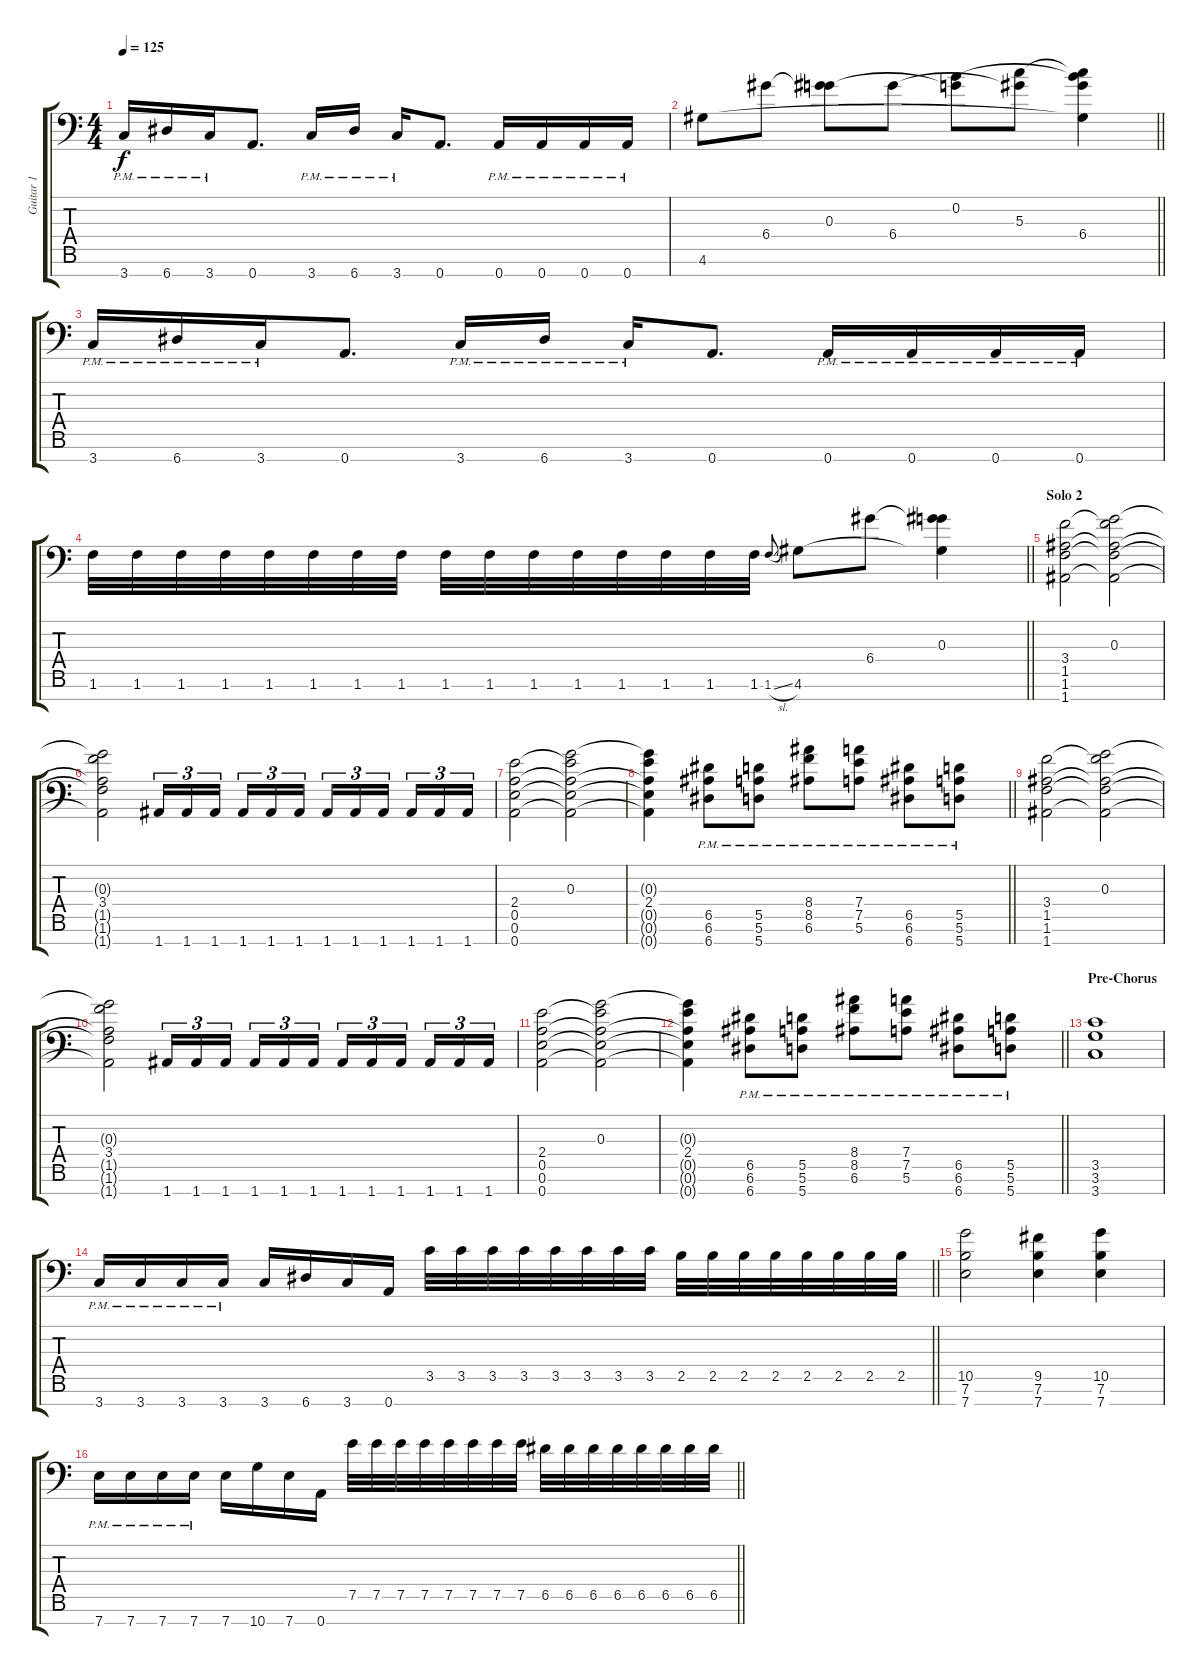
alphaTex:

\track ("Guitar 1" "Guitar 1") {instrument overdrivenguitar}
\staff {score tabs}
\tuning (E4 B3 G3 D3 A2 E2 A1) {hide}
\ts (4 4)
\tempo 125
\clef f4
\ks c
3.7{pm}.16{dy f} 6.7{pm}.16 3.7{pm}.16 0.7.8{d} 3.7{pm}.16 6.7{pm}.16 3.7{pm}.16 0.7.8{d} 0.7{pm}.16 0.7{pm}.16 0.7{pm}.16 0.7{pm}.16 |
\barLineRight lightlight
4.6.8 6.4.8 (0.3 6.4{t}).8 6.4.8 (0.2 0.3{t}).8 (5.3 6.4{t}).8 (0.2{t} 5.3{t} 6.4 4.6{t}).4 |
3.7{pm}.16 6.7{pm}.16 3.7{pm}.16 0.7.8{d} 3.7{pm}.16 6.7{pm}.16 3.7{pm}.16 0.7.8{d} 0.7{pm}.16 0.7{pm}.16 0.7{pm}.16 0.7{pm}.16 |
\barLineRight lightlight
1.6.32 1.6.32 1.6.32 1.6.32 1.6.32 1.6.32 1.6.32 1.6.32 1.6.32 1.6.32 1.6.32 1.6.32 1.6.32 1.6.32 1.6.32 1.6.32 1.6{sl}.8{gr onbeat} 4.6.8 6.4.8 (0.3 6.4{t} 4.6{t}).4 |
\section ("" "Solo 2")
(3.4 1.5 1.6 1.7).2{volume 12} (0.3 3.4{t} 1.5{t} 1.6{t} 1.7{t}).2 |
(0.3{t} 3.4 1.5{t} 1.6{t} 1.7{t}).2 1.7.16{tu (3 2)} 1.7.16{tu (3 2)} 1.7.16{tu (3 2) beam splitsecondary} 1.7.16{tu (3 2)} 1.7.16{tu (3 2)} 1.7.16{tu (3 2)} 1.7.16{tu (3 2)} 1.7.16{tu (3 2)} 1.7.16{tu (3 2) beam splitsecondary} 1.7.16{tu (3 2)} 1.7.16{tu (3 2)} 1.7.16{tu (3 2)} |
(2.4 0.5 0.6 0.7).2 (0.3 2.4{t} 0.5{t} 0.6{t} 0.7{t}).2 |
\barLineRight lightlight
(0.3{t} 2.4 0.5{t} 0.6{t} 0.7{t}).4 (6.5{pm} 6.6{pm} 6.7{pm}).8 (5.5{pm} 5.6{pm} 5.7{pm}).8 (8.4{pm} 8.5{pm} 6.6{pm}).8 (7.4{pm} 7.5{pm} 5.6{pm}).8 (6.5{pm} 6.6{pm} 6.7{pm}).8 (5.5{pm} 5.6{pm} 5.7{pm}).8 |
(3.4 1.5 1.6 1.7).2 (0.3 3.4{t} 1.5{t} 1.6{t} 1.7{t}).2 |
(0.3{t} 3.4 1.5{t} 1.6{t} 1.7{t}).2 1.7.16{tu (3 2)} 1.7.16{tu (3 2)} 1.7.16{tu (3 2) beam splitsecondary} 1.7.16{tu (3 2)} 1.7.16{tu (3 2)} 1.7.16{tu (3 2)} 1.7.16{tu (3 2)} 1.7.16{tu (3 2)} 1.7.16{tu (3 2) beam splitsecondary} 1.7.16{tu (3 2)} 1.7.16{tu (3 2)} 1.7.16{tu (3 2)} |
(2.4 0.5 0.6 0.7).2 (0.3 2.4{t} 0.5{t} 0.6{t} 0.7{t}).2 |
\barLineRight lightlight
(0.3{t} 2.4 0.5{t} 0.6{t} 0.7{t}).4 (6.5{pm} 6.6{pm} 6.7{pm}).8 (5.5{pm} 5.6{pm} 5.7{pm}).8 (8.4{pm} 8.5{pm} 6.6{pm}).8 (7.4{pm} 7.5{pm} 5.6{pm}).8 (6.5{pm} 6.6{pm} 6.7{pm}).8 (5.5{pm} 5.6{pm} 5.7{pm}).8 |
\section ("" "Pre-Chorus")
(3.5 3.6 3.7).1{volume 14} |
\barLineRight lightlight
3.7{pm}.16 3.7{pm}.16 3.7{pm}.16 3.7{pm}.16 3.7.16 6.7.16 3.7.16 0.7.16 3.5.32 3.5.32 3.5.32 3.5.32 3.5.32 3.5.32 3.5.32 3.5.32 2.5.32 2.5.32 2.5.32 2.5.32 2.5.32 2.5.32 2.5.32 2.5.32 |
(10.5 7.6 7.7).2 (9.5 7.6 7.7).4 (10.5 7.6 7.7).4 |
\barLineRight lightlight
7.7{pm}.16 7.7{pm}.16 7.7{pm}.16 7.7{pm}.16 7.7.16 10.7.16 7.7.16 0.7.16 7.5.32 7.5.32 7.5.32 7.5.32 7.5.32 7.5.32 7.5.32 7.5.32 6.5.32 6.5.32 6.5.32 6.5.32 6.5.32 6.5.32 6.5.32 6.5.32
